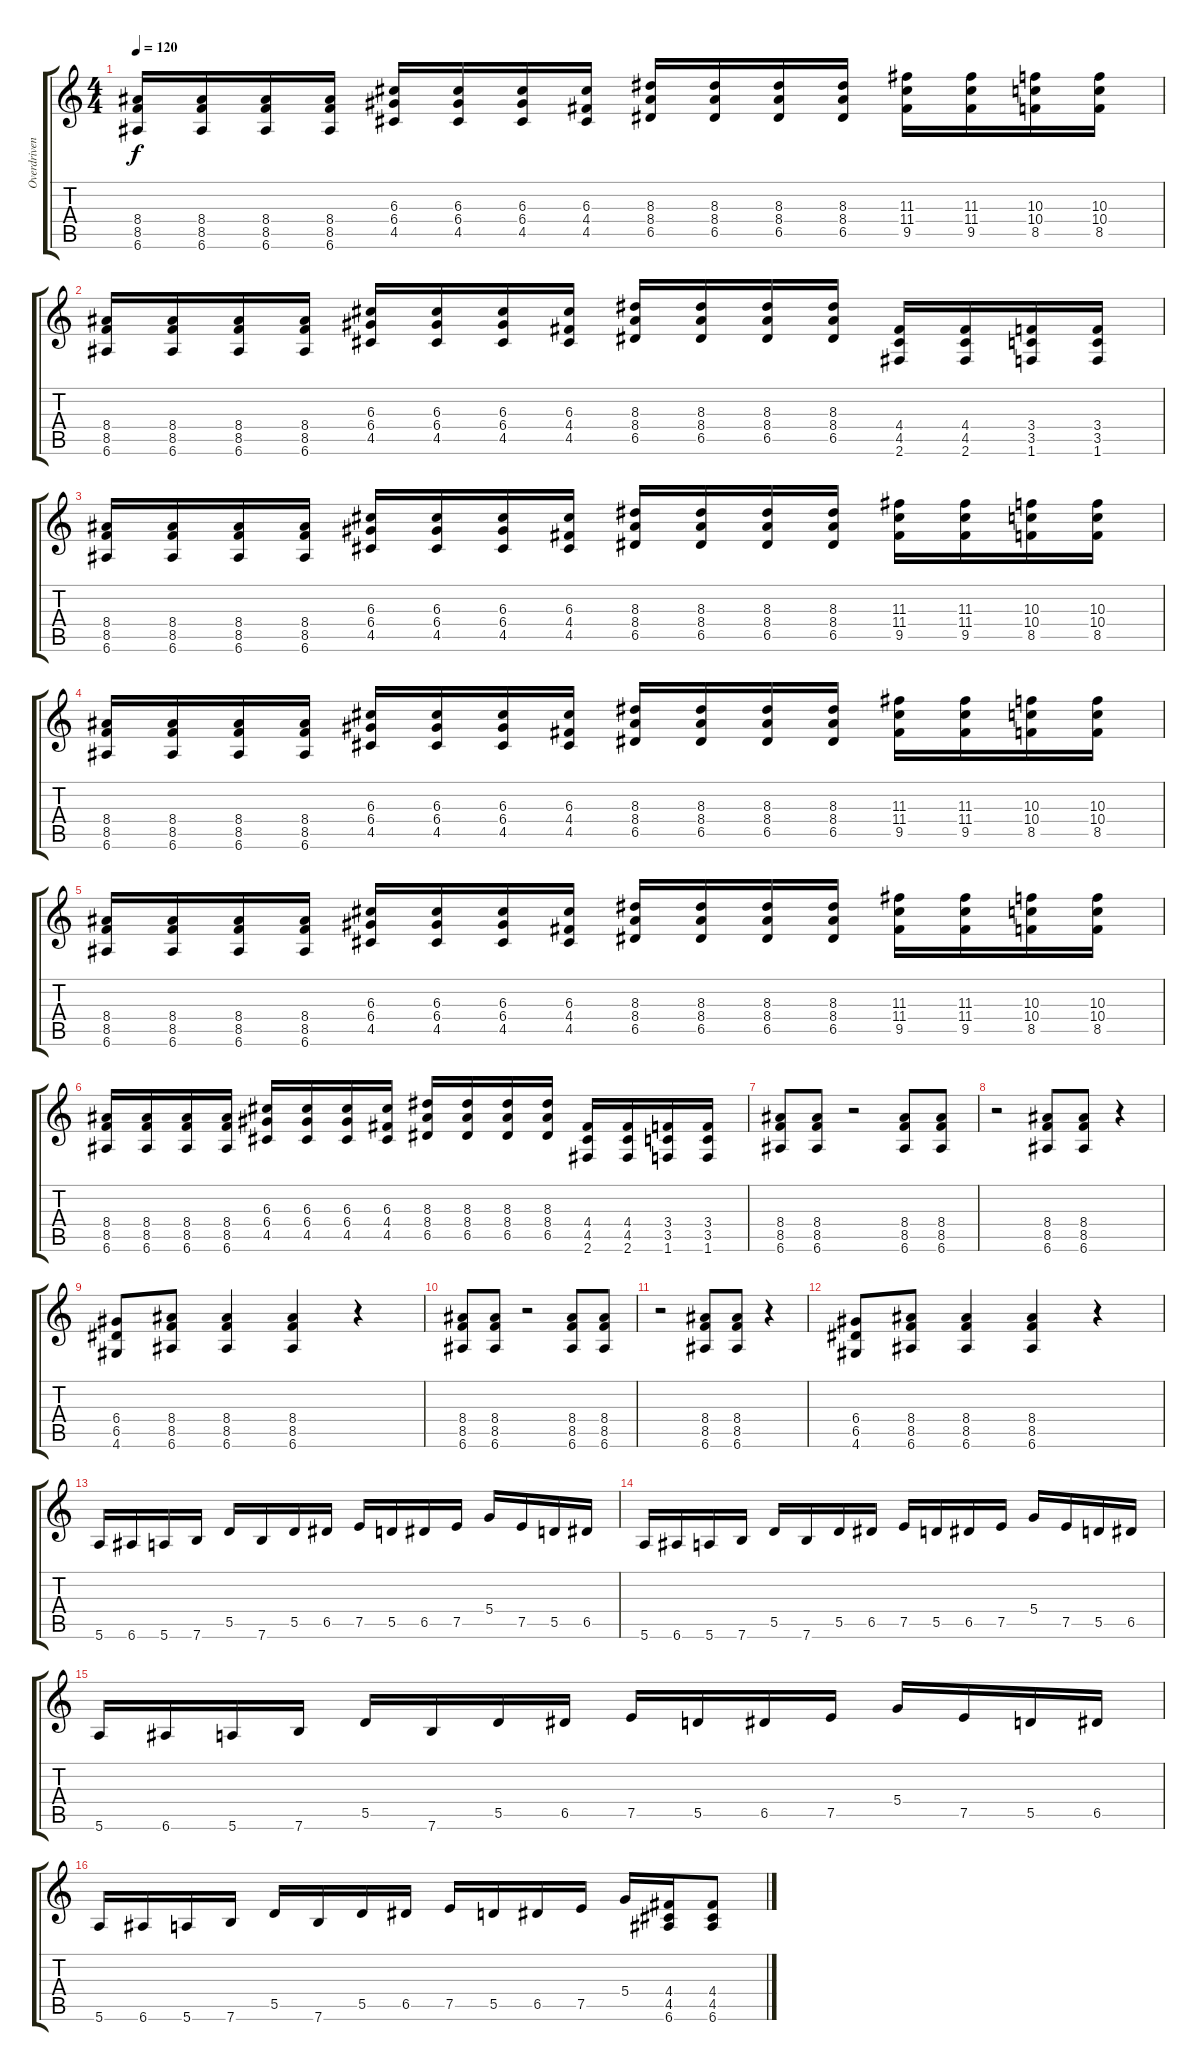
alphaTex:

\track ("Overdriven Guitar" "Overdriven") {instrument overdrivenguitar}
\staff {score tabs}
\tuning (E4 B3 G3 D3 A2 E2) {hide}
\ts (4 4)
\tempo 120
\clef g2
\ks c
(8.4 8.5 6.6).16{dy f} (8.4 8.5 6.6).16 (8.4 8.5 6.6).16 (8.4 8.5 6.6).16 (6.3 6.4 4.5).16 (6.3 6.4 4.5).16 (6.3 6.4 4.5).16 (6.3 4.4 4.5).16 (8.3 8.4 6.5).16 (8.3 8.4 6.5).16 (8.3 8.4 6.5).16 (8.3 8.4 6.5).16 (11.3 11.4 9.5).16 (11.3 11.4 9.5).16 (10.3 10.4 8.5).16 (10.3 10.4 8.5).16 |
(8.4 8.5 6.6).16 (8.4 8.5 6.6).16 (8.4 8.5 6.6).16 (8.4 8.5 6.6).16 (6.3 6.4 4.5).16 (6.3 6.4 4.5).16 (6.3 6.4 4.5).16 (6.3 4.4 4.5).16 (8.3 8.4 6.5).16 (8.3 8.4 6.5).16 (8.3 8.4 6.5).16 (8.3 8.4 6.5).16 (4.4 4.5 2.6).16 (4.4 4.5 2.6).16 (3.4 3.5 1.6).16 (3.4 3.5 1.6).16 |
(8.4 8.5 6.6).16 (8.4 8.5 6.6).16 (8.4 8.5 6.6).16 (8.4 8.5 6.6).16 (6.3 6.4 4.5).16 (6.3 6.4 4.5).16 (6.3 6.4 4.5).16 (6.3 4.4 4.5).16 (8.3 8.4 6.5).16 (8.3 8.4 6.5).16 (8.3 8.4 6.5).16 (8.3 8.4 6.5).16 (11.3 11.4 9.5).16 (11.3 11.4 9.5).16 (10.3 10.4 8.5).16 (10.3 10.4 8.5).16 |
(8.4 8.5 6.6).16 (8.4 8.5 6.6).16 (8.4 8.5 6.6).16 (8.4 8.5 6.6).16 (6.3 6.4 4.5).16 (6.3 6.4 4.5).16 (6.3 6.4 4.5).16 (6.3 4.4 4.5).16 (8.3 8.4 6.5).16 (8.3 8.4 6.5).16 (8.3 8.4 6.5).16 (8.3 8.4 6.5).16 (11.3 11.4 9.5).16 (11.3 11.4 9.5).16 (10.3 10.4 8.5).16 (10.3 10.4 8.5).16 |
(8.4 8.5 6.6).16 (8.4 8.5 6.6).16 (8.4 8.5 6.6).16 (8.4 8.5 6.6).16 (6.3 6.4 4.5).16 (6.3 6.4 4.5).16 (6.3 6.4 4.5).16 (6.3 4.4 4.5).16 (8.3 8.4 6.5).16 (8.3 8.4 6.5).16 (8.3 8.4 6.5).16 (8.3 8.4 6.5).16 (11.3 11.4 9.5).16 (11.3 11.4 9.5).16 (10.3 10.4 8.5).16 (10.3 10.4 8.5).16 |
(8.4 8.5 6.6).16 (8.4 8.5 6.6).16 (8.4 8.5 6.6).16 (8.4 8.5 6.6).16 (6.3 6.4 4.5).16 (6.3 6.4 4.5).16 (6.3 6.4 4.5).16 (6.3 4.4 4.5).16 (8.3 8.4 6.5).16 (8.3 8.4 6.5).16 (8.3 8.4 6.5).16 (8.3 8.4 6.5).16 (4.4 4.5 2.6).16 (4.4 4.5 2.6).16 (3.4 3.5 1.6).16 (3.4 3.5 1.6).16 |
(8.4 8.5 6.6).8 (8.4 8.5 6.6).8 r.2 (8.4 8.5 6.6).8 (8.4 8.5 6.6).8 |
r.2 (8.4 8.5 6.6).8 (8.4 8.5 6.6).8 r.4 |
(6.4 6.5 4.6).8 (8.4 8.5 6.6).8 (8.4 8.5 6.6).4 (8.4 8.5 6.6).4 r.4 |
(8.4 8.5 6.6).8 (8.4 8.5 6.6).8 r.2 (8.4 8.5 6.6).8 (8.4 8.5 6.6).8 |
r.2 (8.4 8.5 6.6).8 (8.4 8.5 6.6).8 r.4 |
(6.4 6.5 4.6).8 (8.4 8.5 6.6).8 (8.4 8.5 6.6).4 (8.4 8.5 6.6).4 r.4 |
5.6.16 6.6.16 5.6.16 7.6.16 5.5.16 7.6.16 5.5.16 6.5.16 7.5.16 5.5.16 6.5.16 7.5.16 5.4.16 7.5.16 5.5.16 6.5.16 |
5.6.16 6.6.16 5.6.16 7.6.16 5.5.16 7.6.16 5.5.16 6.5.16 7.5.16 5.5.16 6.5.16 7.5.16 5.4.16 7.5.16 5.5.16 6.5.16 |
5.6.16 6.6.16 5.6.16 7.6.16 5.5.16 7.6.16 5.5.16 6.5.16 7.5.16 5.5.16 6.5.16 7.5.16 5.4.16 7.5.16 5.5.16 6.5.16 |
5.6.16 6.6.16 5.6.16 7.6.16 5.5.16 7.6.16 5.5.16 6.5.16 7.5.16 5.5.16 6.5.16 7.5.16 5.4.16 (4.4 4.5 6.6).16 (4.4 4.5 6.6).8
